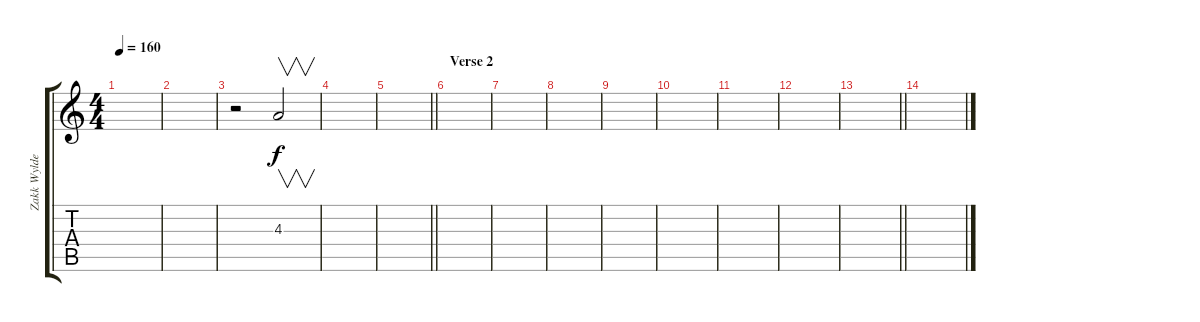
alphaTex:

\track ("Zakk Wylde - Solo Guitar" "Zakk Wylde") {instrument distortionguitar}
\staff {score tabs}
\tuning (D4 A3 F3 C3 G2 D2) {hide}
\ts (4 4)
\tempo 160
\clef g2
\ks c
|
|
r.2{volume 16} 4.3.2{v} |
|
\barLineRight lightlight
|
\section ("" "Verse 2")
|
|
|
|
|
|
|
\barLineRight lightlight
|
\section ("" "")
